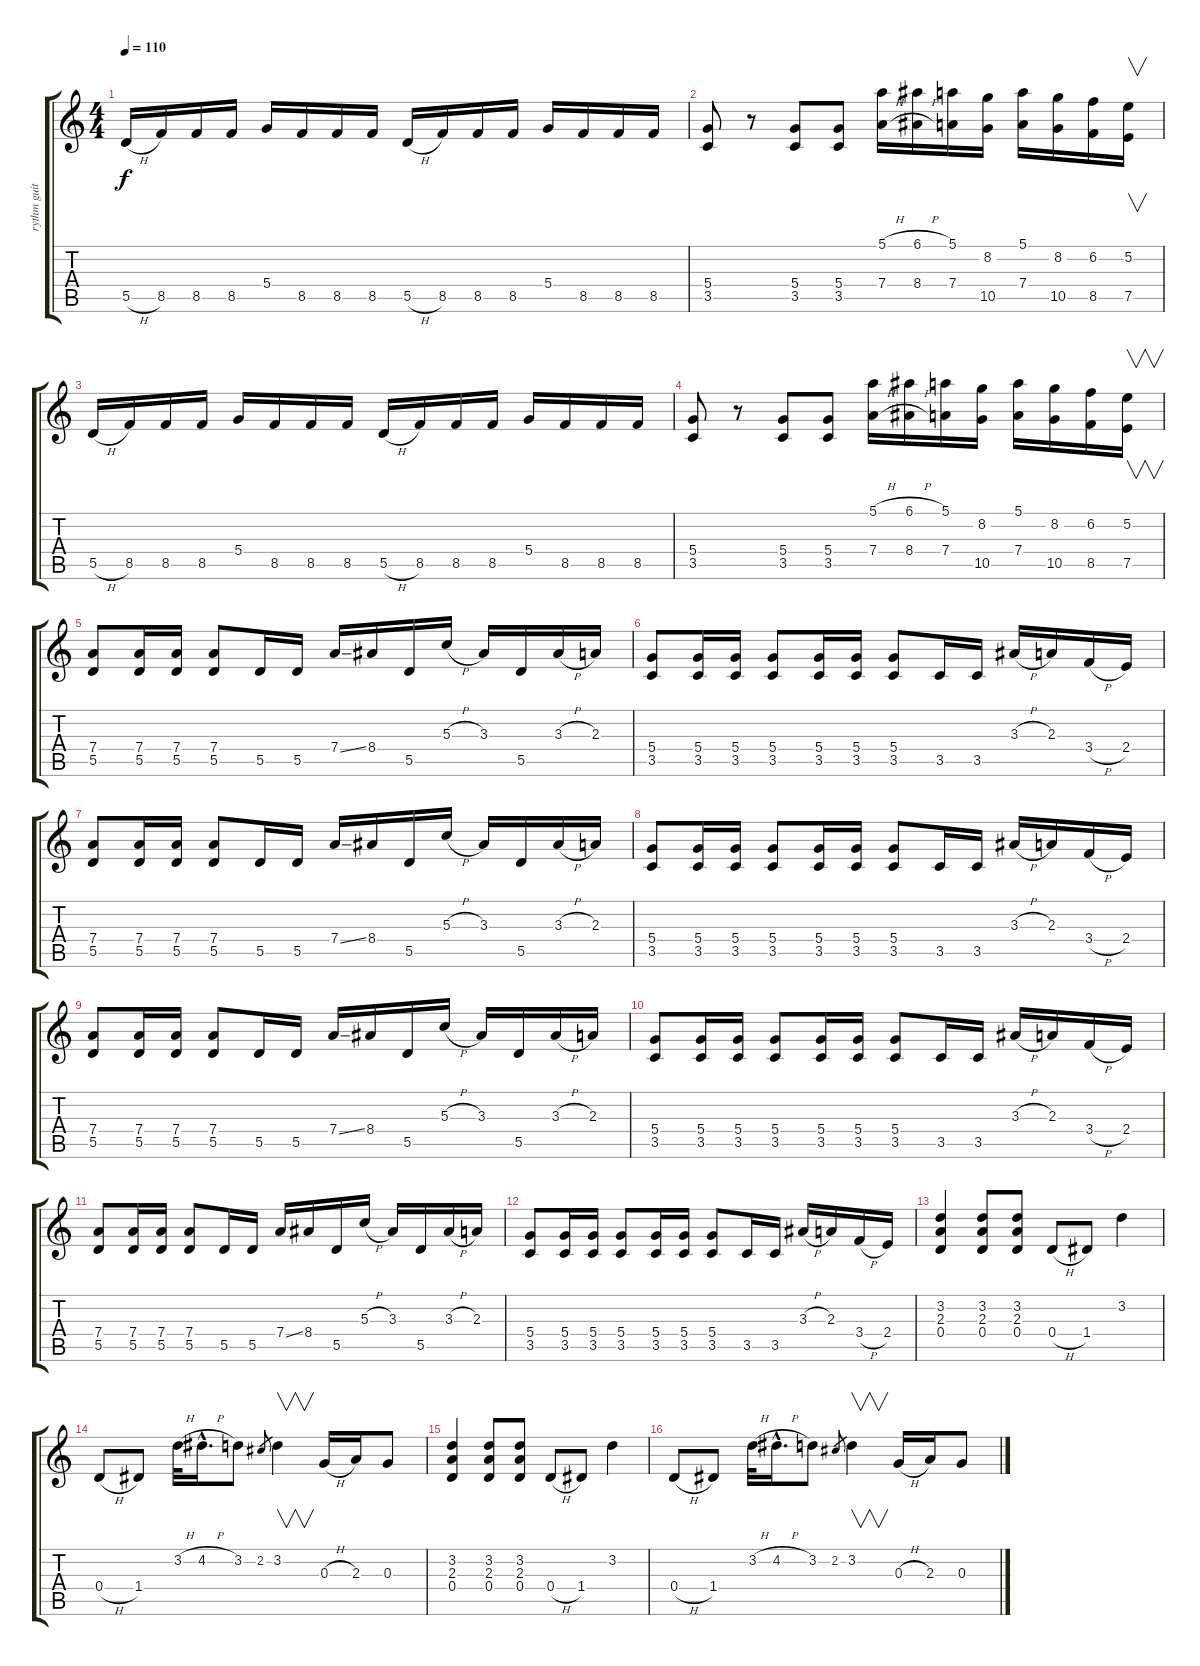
\track ("rythm guitar" "rythm guit") {instrument distortionguitar}
\staff {score tabs}
\tuning (E4 B3 G3 D3 A2 E2) {hide}
\ts (4 4)
\tempo 110
\clef g2
\ks c
5.5{h}.16{dy f} 8.5.16 8.5.16 8.5.16 5.4.16 8.5.16 8.5.16 8.5.16 5.5{h}.16 8.5.16 8.5.16 8.5.16 5.4.16 8.5.16 8.5.16 8.5.16 |
(5.4 3.5).8 r.8 (5.4 3.5).8 (5.4 3.5).8 (5.1{h} 7.4{h}).16 (6.1{h} 8.4{h}).16 (5.1 7.4).16 (8.2 10.5).16 (5.1 7.4).16 (8.2 10.5).16 (6.2 8.5).16 (5.2 7.5).16{v} |
5.5{h}.16 8.5.16 8.5.16 8.5.16 5.4.16 8.5.16 8.5.16 8.5.16 5.5{h}.16 8.5.16 8.5.16 8.5.16 5.4.16 8.5.16 8.5.16 8.5.16 |
(5.4 3.5).8 r.8 (5.4 3.5).8 (5.4 3.5).8 (5.1{h} 7.4{h}).16 (6.1{h} 8.4{h}).16 (5.1 7.4).16 (8.2 10.5).16 (5.1 7.4).16 (8.2 10.5).16 (6.2 8.5).16 (5.2 7.5).16{v} |
(7.4 5.5).8 (7.4 5.5).16 (7.4 5.5).16 (7.4 5.5).8 5.5.16 5.5.16 7.4{ss}.16 8.4.16 5.5.16 5.3{h}.16 3.3.16 5.5.16 3.3{h}.16 2.3.16 |
(5.4 3.5).8 (5.4 3.5).16 (5.4 3.5).16 (5.4 3.5).8 (5.4 3.5).16 (5.4 3.5).16 (5.4 3.5).8 3.5.16 3.5.16 3.3{h}.16 2.3.16 3.4{h}.16 2.4.16 |
(7.4 5.5).8 (7.4 5.5).16 (7.4 5.5).16 (7.4 5.5).8 5.5.16 5.5.16 7.4{ss}.16 8.4.16 5.5.16 5.3{h}.16 3.3.16 5.5.16 3.3{h}.16 2.3.16 |
(5.4 3.5).8 (5.4 3.5).16 (5.4 3.5).16 (5.4 3.5).8 (5.4 3.5).16 (5.4 3.5).16 (5.4 3.5).8 3.5.16 3.5.16 3.3{h}.16 2.3.16 3.4{h}.16 2.4.16 |
(7.4 5.5).8 (7.4 5.5).16 (7.4 5.5).16 (7.4 5.5).8 5.5.16 5.5.16 7.4{ss}.16 8.4.16 5.5.16 5.3{h}.16 3.3.16 5.5.16 3.3{h}.16 2.3.16 |
(5.4 3.5).8 (5.4 3.5).16 (5.4 3.5).16 (5.4 3.5).8 (5.4 3.5).16 (5.4 3.5).16 (5.4 3.5).8 3.5.16 3.5.16 3.3{h}.16 2.3.16 3.4{h}.16 2.4.16 |
(7.4 5.5).8 (7.4 5.5).16 (7.4 5.5).16 (7.4 5.5).8 5.5.16 5.5.16 7.4{ss}.16 8.4.16 5.5.16 5.3{h}.16 3.3.16 5.5.16 3.3{h}.16 2.3.16 |
(5.4 3.5).8 (5.4 3.5).16 (5.4 3.5).16 (5.4 3.5).8 (5.4 3.5).16 (5.4 3.5).16 (5.4 3.5).8 3.5.16 3.5.16 3.3{h}.16 2.3.16 3.4{h}.16 2.4.16 |
(3.2 2.3 0.4).4 (3.2 2.3 0.4).8 (3.2 2.3 0.4).8 0.4{h}.8 1.4.8 3.2.4 |
0.4{h}.8 1.4.8 3.2{h}.32 4.2{h hac}.16{d} 3.2.8 2.2.8{gr} 3.2.4{v} 0.3{h}.16 2.3.16 0.3.8 |
(3.2 2.3 0.4).4 (3.2 2.3 0.4).8 (3.2 2.3 0.4).8 0.4{h}.8 1.4.8 3.2.4 |
0.4{h}.8 1.4.8 3.2{h}.32 4.2{h hac}.16{d} 3.2.8 2.2.8{gr} 3.2.4{v} 0.3{h}.16 2.3.16 0.3.8
